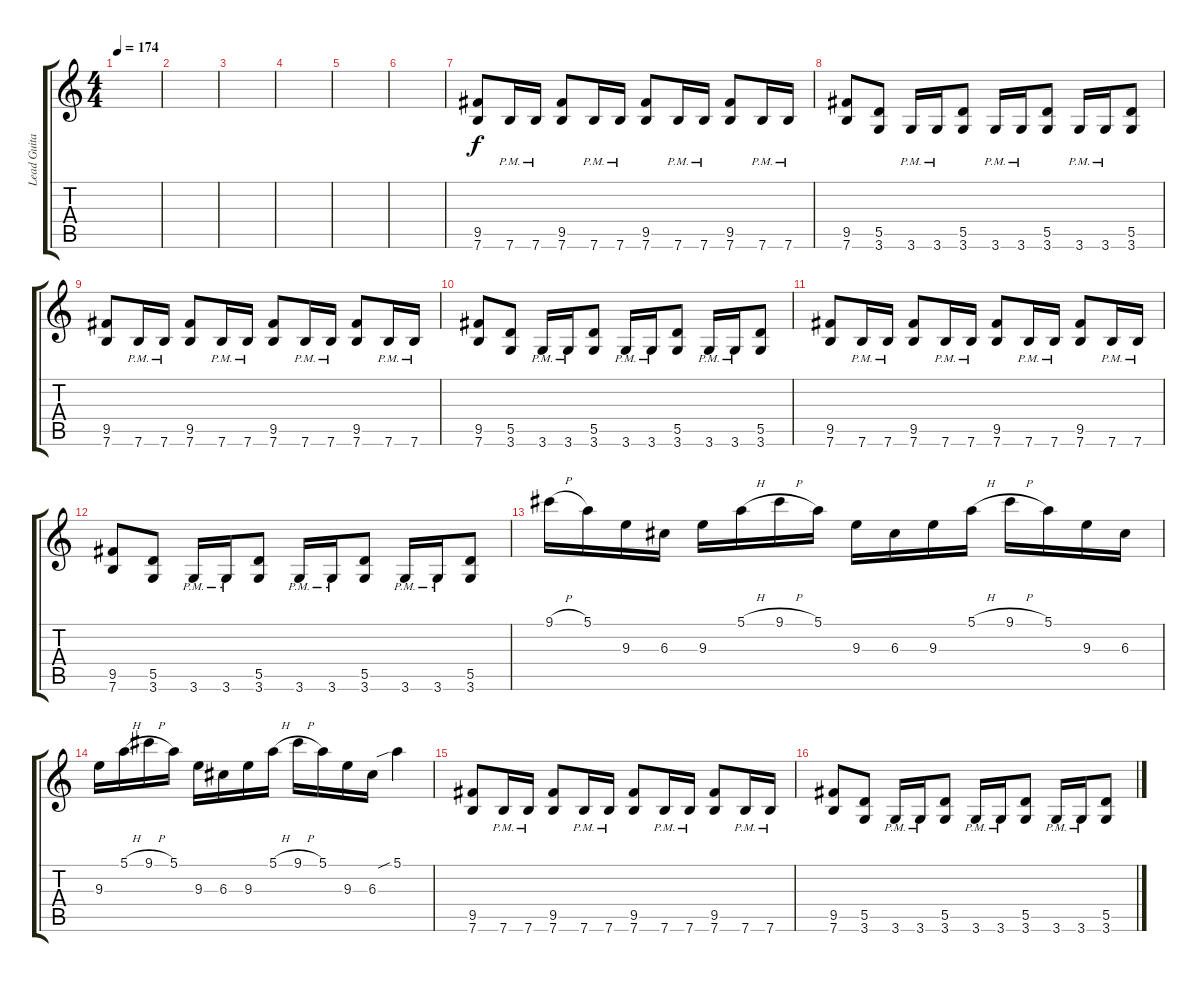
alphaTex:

\track ("Lead Guitar I" "Lead Guita") {instrument overdrivenguitar}
\staff {score tabs}
\tuning (E4 B3 G3 D3 A2 E2) {hide}
\ts (4 4)
\tempo 174
\clef g2
\ks c
|
|
|
|
|
|
(9.5 7.6).8 7.6{pm}.16 7.6{pm}.16 (9.5 7.6).8 7.6{pm}.16 7.6{pm}.16 (9.5 7.6).8 7.6{pm}.16 7.6{pm}.16 (9.5 7.6).8 7.6{pm}.16 7.6{pm}.16 |
(9.5 7.6).8 (5.5 3.6).8 3.6{pm}.16 3.6{pm}.16 (5.5 3.6).8 3.6{pm}.16 3.6{pm}.16 (5.5 3.6).8 3.6{pm}.16 3.6{pm}.16 (5.5 3.6).8 |
(9.5 7.6).8 7.6{pm}.16 7.6{pm}.16 (9.5 7.6).8 7.6{pm}.16 7.6{pm}.16 (9.5 7.6).8 7.6{pm}.16 7.6{pm}.16 (9.5 7.6).8 7.6{pm}.16 7.6{pm}.16 |
(9.5 7.6).8 (5.5 3.6).8 3.6{pm}.16 3.6{pm}.16 (5.5 3.6).8 3.6{pm}.16 3.6{pm}.16 (5.5 3.6).8 3.6{pm}.16 3.6{pm}.16 (5.5 3.6).8 |
(9.5 7.6).8 7.6{pm}.16 7.6{pm}.16 (9.5 7.6).8 7.6{pm}.16 7.6{pm}.16 (9.5 7.6).8 7.6{pm}.16 7.6{pm}.16 (9.5 7.6).8 7.6{pm}.16 7.6{pm}.16 |
(9.5 7.6).8 (5.5 3.6).8 3.6{pm}.16 3.6{pm}.16 (5.5 3.6).8 3.6{pm}.16 3.6{pm}.16 (5.5 3.6).8 3.6{pm}.16 3.6{pm}.16 (5.5 3.6).8 |
9.1{h}.16 5.1.16 9.3.16 6.3.16 9.3.16 5.1{h}.16 9.1{h}.16 5.1.16 9.3.16 6.3.16 9.3.16 5.1{h}.16 9.1{h}.16 5.1.16 9.3.16 6.3.16 |
9.3.16 5.1{h}.16 9.1{h}.16 5.1.16 9.3.16 6.3.16 9.3.16 5.1{h}.16 9.1{h}.16 5.1.16 9.3.16 6.3.16 5.1{sib}.4 |
(9.5 7.6).8 7.6{pm}.16 7.6{pm}.16 (9.5 7.6).8 7.6{pm}.16 7.6{pm}.16 (9.5 7.6).8 7.6{pm}.16 7.6{pm}.16 (9.5 7.6).8 7.6{pm}.16 7.6{pm}.16 |
(9.5 7.6).8 (5.5 3.6).8 3.6{pm}.16 3.6{pm}.16 (5.5 3.6).8 3.6{pm}.16 3.6{pm}.16 (5.5 3.6).8 3.6{pm}.16 3.6{pm}.16 (5.5 3.6).8
